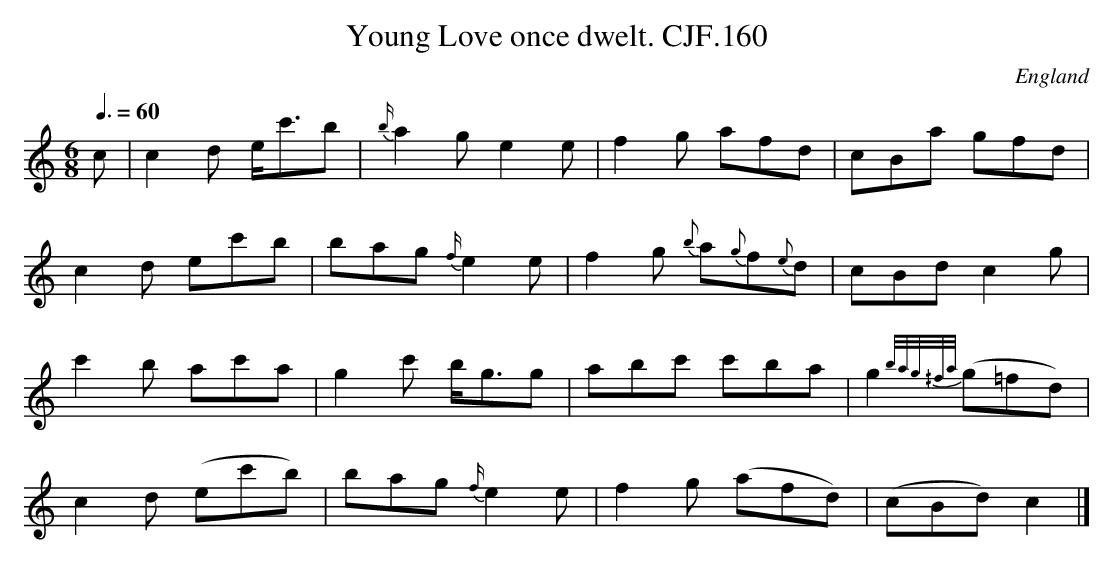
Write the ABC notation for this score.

X:1
T:Young Love once dwelt. CJF.160
L:1/8
M:6/8
O:England
Q:3/8=60
K:C
c|c2d e<c'b|{b/}a2ge2e|f2g afd|cBa gfd|!
c2d ec'b|bag {f/}e2e|f2g {b}a{g}f{e}d|cBdc2g|!
c'2b ac'a|g2c' b<gg|abc' c'ba|\
g2{b/a/g/^/f/a/}(g=fd)|!
c2d (ec'b)|bag {f/}e2e|f2g (afd)|(cBd)c2|]
